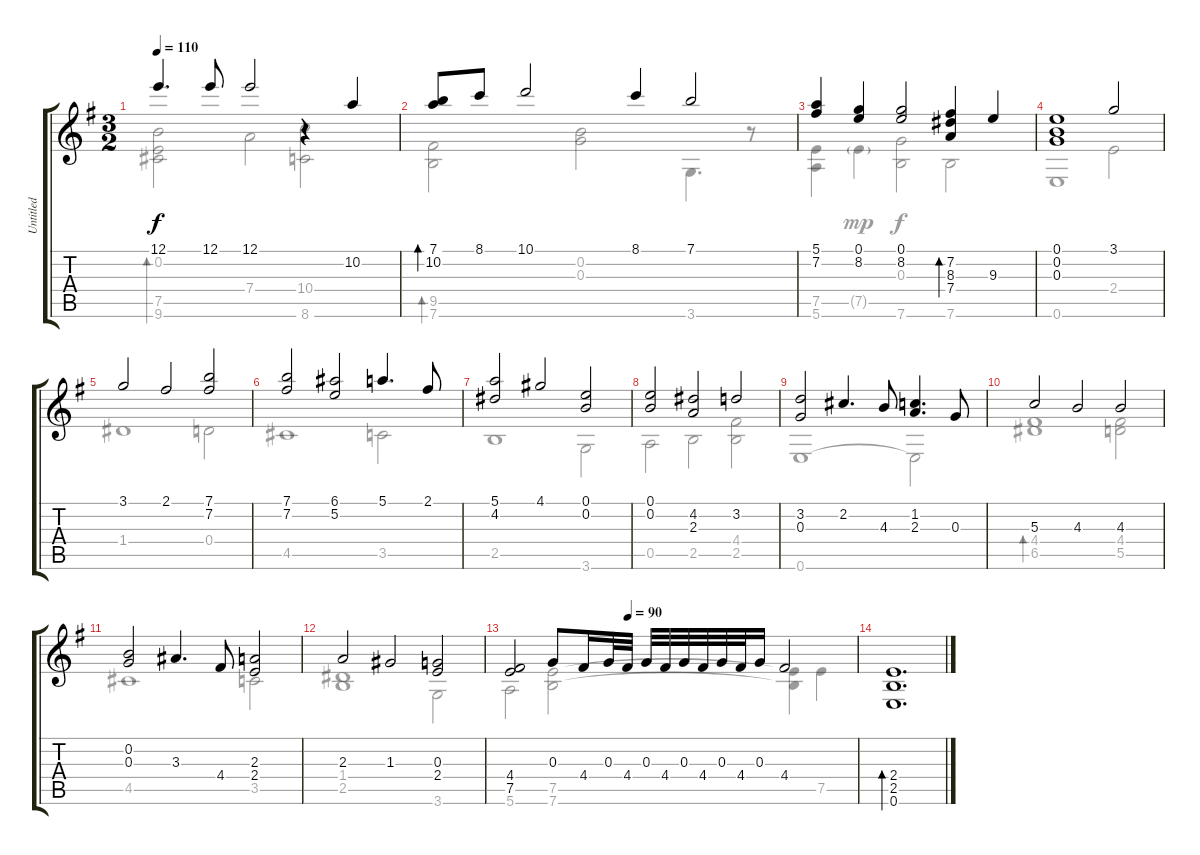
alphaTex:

\track ("Untitled" "Untitled") {instrument acousticguitarnylon}
\staff {score tabs}
\tuning (E4 B3 G3 D3 A2 E2) {hide}
\voice
\ts (3 2)
\tempo 110
\clef g2
\ks g
12.1.4{d dy f} 12.1.8 12.1.2 r.4 10.2.4 |
(7.1 10.2).8{bd 30} 8.1.8 10.1.2 8.1.4 7.1.2 |
(5.1 7.2).4 (0.1 8.2).4 (0.1 8.2).2 (7.2 8.3 7.4).4{bd 30} 9.3.4 |
(0.1 0.2 0.3).1 3.1.2 |
3.1.2 2.1.2 (7.1 7.2).2 |
(7.1 7.2).2 (6.1 5.2).2 5.1.4{d} 2.1.8 |
(5.1 4.2).2 4.1.2 (0.1 0.2).2 |
(0.1 0.2).2 (4.2 2.3).2 3.2.2 |
(3.2 0.3).2 2.2.4{d} 4.3.8 (1.2 2.3).4{d} 0.3.8 |
5.3.2 4.3.2 4.3.2 |
(0.2 0.3).2 3.3.4{d} 4.4.8 (2.3 2.4).2 |
2.3.2 1.3.2 (0.3 2.4).2 |
\tempo (90 0.3333333333333333)
(4.4 7.5).2 0.3.8 4.4.16 0.3.32 4.4.32 0.3.32 4.4.32 0.3.32 4.4.32 0.3.32 4.4.32 0.3.16 4.4.2 |
(2.4 2.5 0.6).1{d bd 30}
\voice
\clef g2
\ottava regular
\simile none
\ks g
(0.2 7.5 9.6).2{bd 30 dy f} 7.4.2 (10.4 8.6).2 |
(9.5 7.6).2{bd 30} (0.2 0.3).2 3.6.4{d} r.8 |
(7.5 5.6).4 7.5{g}.4{dy mp} (0.3 7.6).2{dy f} 7.6.2 |
0.6.1 2.4.2 |
1.4.1 0.4.2 |
4.5.1 3.5.2 |
2.5.1 3.6.2 |
0.5.2 2.5.2 (4.4 2.5).2 |
0.6.1 0.6{t}.2 |
(4.4 6.5).1{bd 30} (4.4 5.5).2 |
4.5.1 3.5.2 |
(1.4 2.5).1 3.6.2 |
5.6.2 (7.5 7.6).2 (7.5{t} 7.6{t}).4 7.5.4 |
